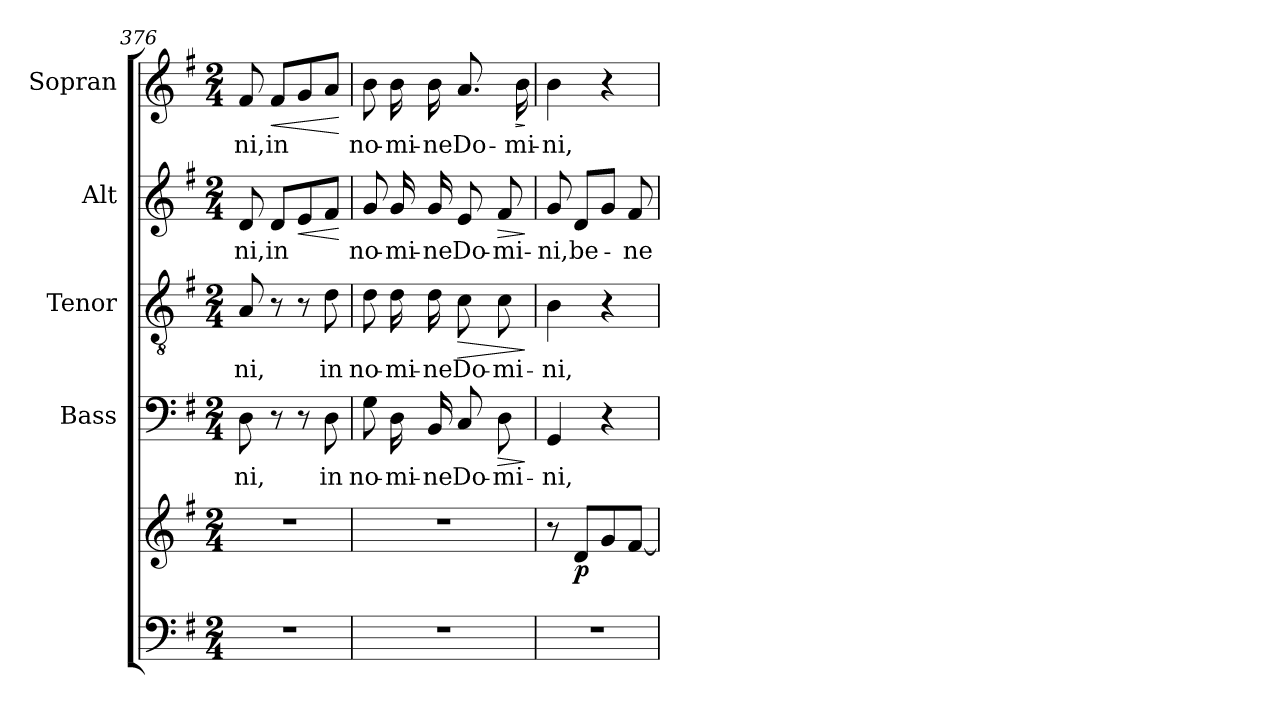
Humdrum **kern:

**kern	**kern	**dynam	**kern	**text	**dynam	**kern	**text	**dynam	**kern	**text	**dynam	**kern	**text	**dynam
*part5	*part5	*part5	*part4	*part4	*part4	*part3	*part3	*part3	*part2	*part2	*part2	*part1	*part1	*part1
*staff6	*staff5	*staff5/6	*staff4	*staff4	*staff4	*staff3	*staff3	*staff3	*staff2	*staff2	*staff2	*staff1	*staff1	*staff1
*	*	*	*I"Bass	*	*	*I"Tenor	*	*	*I"Alt	*	*	*I"Sopran	*	*
*	*	*	*I'B.	*	*	*I'T.	*	*	*I'A.	*	*	*I'S.	*	*
*clefF4	*clefG2	*	*clefF4	*	*	*clefGv2	*	*	*clefG2	*	*	*clefG2	*	*
*k[f#]	*k[f#]	*	*k[f#]	*	*	*k[f#]	*	*	*k[f#]	*	*	*k[f#]	*	*
*G:	*G:	*	*G:	*	*	*G:	*	*	*G:	*	*	*G:	*	*
*M2/4	*M2/4	*	*M2/4	*	*	*M2/4	*	*	*M2/4	*	*	*M2/4	*	*
=376	=376	=376	=376	=376	=376	=376	=376	=376	=376	=376	=376	=376	=376	=376
!	!	!	!	!LO:LY:b	!	!	!LO:LY:b	!	!	!LO:LY:b	!	!	!LO:LY:b	!
2r	2r	.	8D\	-ni,	.	8A/	-ni,	.	8d/	-ni,	.	8f#/	-ni,	.
!	!	!	!	!	!	!	!	!	!	!LO:LY:b	!	!	!LO:LY:b	!LO:HP:b
.	.	.	8r	.	.	8r	.	.	8d/L	in	.	8f#/L	in	<
!	!	!	!	!	!	!	!	!	!	!	!LO:HP:b	!	!	!
.	.	.	8r	.	.	8r	.	.	8e/	.	<	8g/	.	.
!	!	!	!	!LO:LY:b	!	!	!LO:LY:b	!	!	!	!	!	!	!
.	.	.	8D\	in	.	8d\	in	.	8f#/J	.	.	8a/J	.	.
.	.	.	.	.	.	.	.	.	.	.	[	.	.	[
=377	=377	=377	=377	=377	=377	=377	=377	=377	=377	=377	=377	=377	=377	=377
!	!	!	!	!LO:LY:b	!	!	!LO:LY:b	!	!	!LO:LY:b	!	!	!LO:LY:b	!
2r	2r	.	8G\	no-	.	8d\	no-	.	8g/	no-	.	8b\	no-	.
!	!	!	!	!LO:LY:b	!	!	!LO:LY:b	!	!	!LO:LY:b	!	!	!LO:LY:b	!
.	.	.	16D\	-mi-	.	16d\	-mi-	.	16g/	-mi-	.	16b\	-mi-	.
!	!	!	!	!LO:LY:b	!	!	!LO:LY:b	!	!	!LO:LY:b	!	!	!LO:LY:b	!
.	.	.	16BB/	-ne	.	16d\	-ne	.	16g/	-ne	.	16b\	-ne	.
!	!	!	!	!LO:LY:b	!	!	!LO:LY:b	!LO:HP:b	!	!LO:LY:b	!	!	!LO:LY:b	!
.	.	.	8C/	Do-	.	8c\	Do-	>	8e/	Do-	.	8.a/	Do-	.
!	!	!	!	!LO:LY:b	!LO:HP:b	!	!LO:LY:b	!	!	!LO:LY:b	!LO:HP:b	!	!	!
.	.	.	8D\	-mi-	>	8c\	-mi-	.	8f#/	-mi-	>	.	.	.
!	!	!	!	!	!	!	!	!	!	!	!	!	!LO:LY:b	!LO:HP:b
.	.	.	.	.	.	.	.	.	.	.	.	16b\	-mi-	>
.	.	.	.	.	]	.	.	]	.	.	]	.	.	]
!!LO:PB:g=z
=378	=378	=378	=378	=378	=378	=378	=378	=378	=378	=378	=378	=378	=378	=378
!	!	!	!	!LO:LY:b	!	!	!LO:LY:b	!	!	!LO:LY:b	!	!	!LO:LY:b	!
2r	8r	.	4GG/	-ni,	.	4B\	-ni,	.	8g/	-ni,	.	4b\	-ni,	.
!	!	!LO:DY:b	!	!	!	!	!	!	!	!LO:LY:b	!	!	!	!
.	8d/L	p	.	.	.	.	.	.	8d/L	be-	.	.	.	.
.	8g/	.	4r	.	.	4r	.	.	8g/J	.	.	4r	.	.
!	!	!	!	!	!	!	!	!	!	!LO:LY:b	!	!	!	!
.	[8f#/J	.	.	.	.	.	.	.	8f#/	-ne-	.	.	.	.
=	=	=	=	=	=	=	=	=	=	=	=	=	=	=
*-	*-	*-	*-	*-	*-	*-	*-	*-	*-	*-	*-	*-	*-	*-
